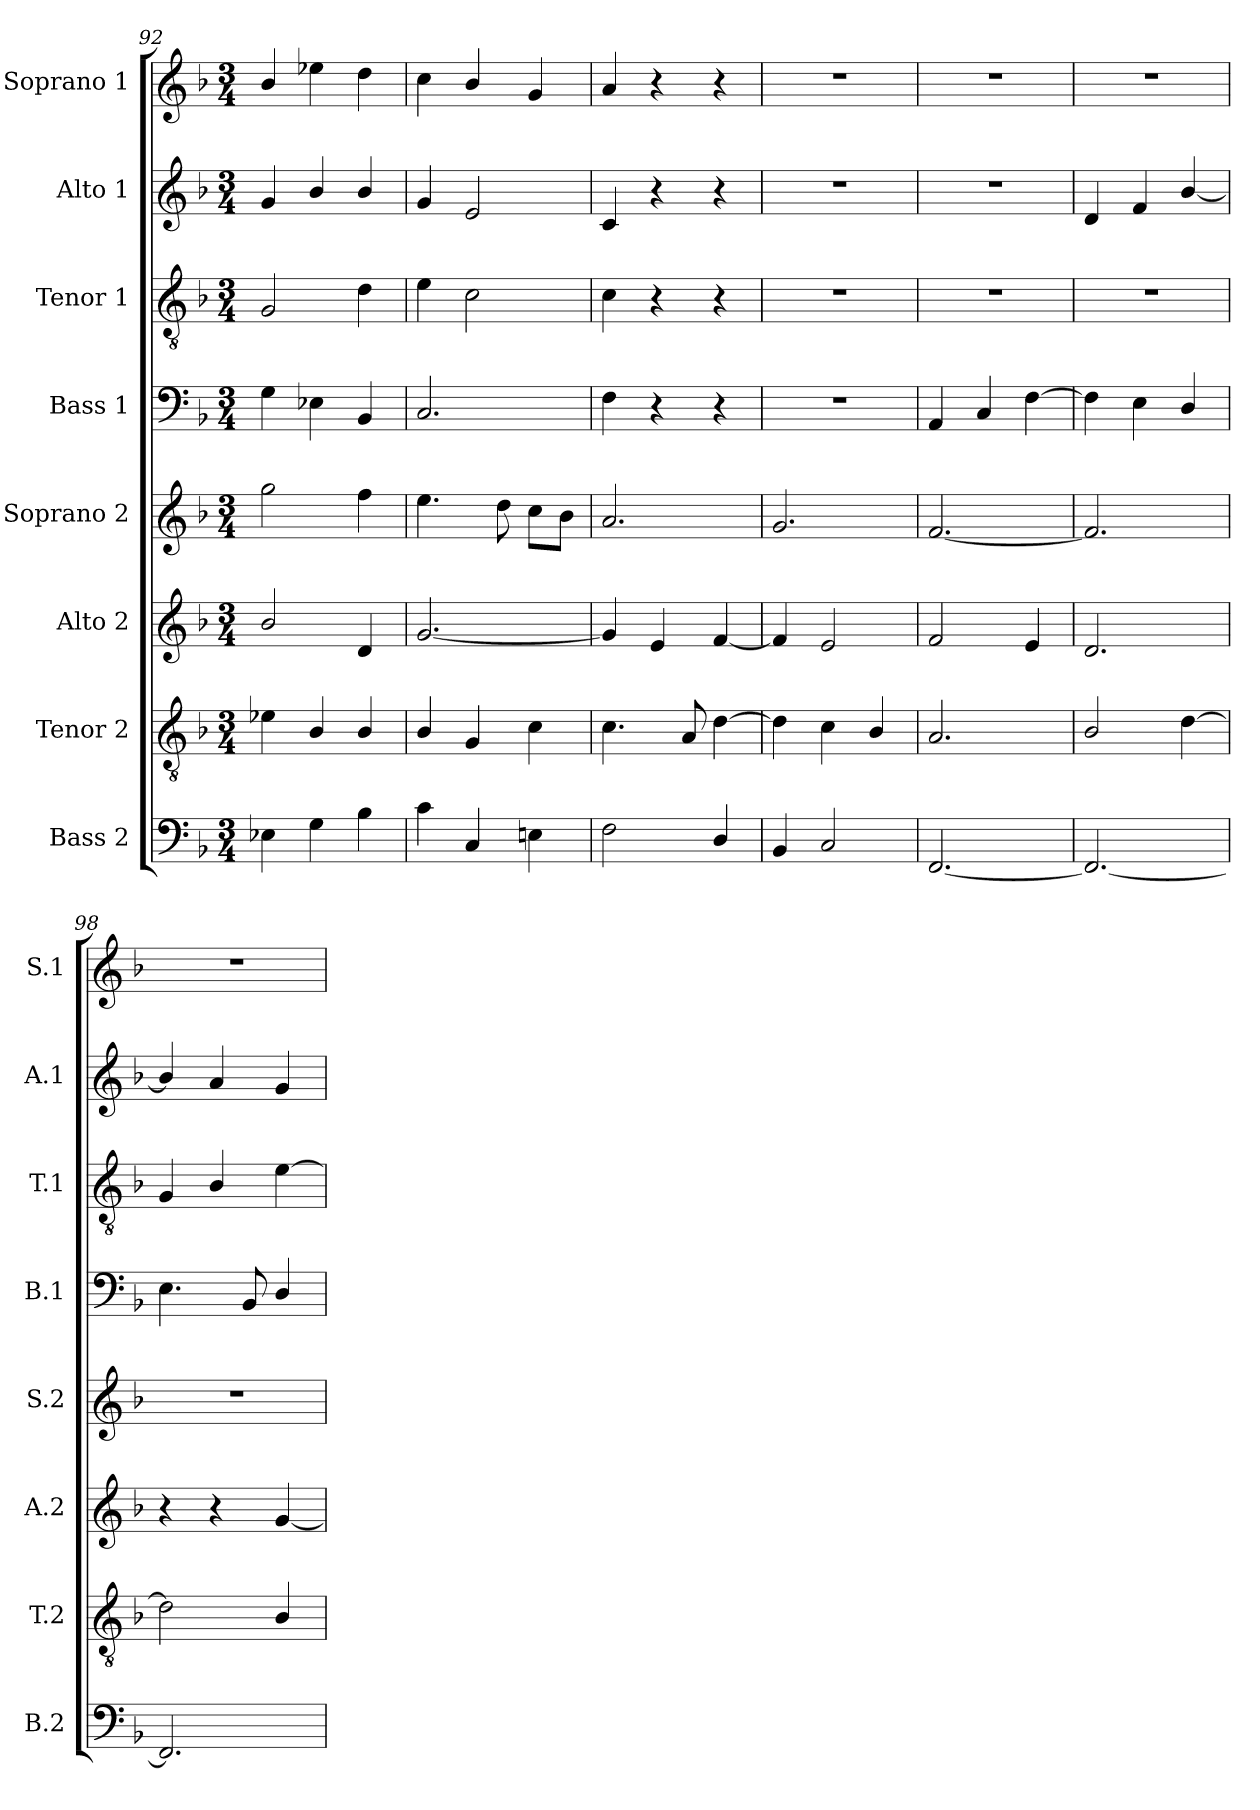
**kern	**kern	**kern	**kern	**kern	**kern	**kern	**kern
*part8	*part7	*part6	*part5	*part4	*part3	*part2	*part1
*staff8	*staff7	*staff6	*staff5	*staff4	*staff3	*staff2	*staff1
*I"Bass 2	*I"Tenor 2	*I"Alto 2	*I"Soprano 2	*I"Bass 1	*I"Tenor 1	*I"Alto 1	*I"Soprano 1
*I'B.2	*I'T.2	*I'A.2	*I'S.2	*I'B.1	*I'T.1	*I'A.1	*I'S.1
!!LO:PB:g=z
*clefF4	*clefGv2	*clefG2	*clefG2	*clefF4	*clefGv2	*clefG2	*clefG2
*	*ITrd7c12	*	*	*	*ITrd7c12	*	*
*k[b-]	*k[b-]	*k[b-]	*k[b-]	*k[b-]	*k[b-]	*k[b-]	*k[b-]
*F:	*F:	*F:	*F:	*F:	*F:	*F:	*F:
*M3/4	*M3/4	*M3/4	*M3/4	*M3/4	*M3/4	*M3/4	*M3/4
=92	=92	=92	=92	=92	=92	=92	=92
4E-Xi\	4E-Xi\	2b-i/	2ggi\	4Gi\	2GGi/	4gi/	4b-i/
4Gi\	4BB-i/	.	.	4E-Xi\	.	4b-i/	4ee-Xi\
4B-i\	4BB-i/	4di/	4ffi\	4BB-i/	4Di\	4b-i/	4ddi\
=93	=93	=93	=93	=93	=93	=93	=93
4ci\	4BB-i/	[2.gi/	4.eei\	2.Ci/	4Ei\	4gi/	4cci\
4Ci/	4GGi/	.	.	.	2Ci\	2ei/	4b-i/
.	.	.	8ddi\	.	.	.	.
4Eni\	4Ci\	.	8cci\L	.	.	.	4gi/
.	.	.	8b-i\J	.	.	.	.
=94	=94	=94	=94	=94	=94	=94	=94
2Fi\	4.Ci\	4gi/]	2.ai/	4Fi\	4Ci\	4ci/	4ai/
.	.	4ei/	.	4r	4r	4r	4r
.	8AAi/	.	.	.	.	.	.
4Di/	[4Di\	[4fi/	.	4r	4r	4r	4r
=95	=95	=95	=95	=95	=95	=95	=95
!	!	!	!	!LO:N:vis=1	!LO:N:vis=1	!LO:N:vis=1	!LO:N:vis=1
4BB-i/	4Di\]	4fi/]	2.gi/	2.r	2.r	2.r	2.r
2Ci/	4Ci\	2ei/	.	.	.	.	.
.	4BB-i/	.	.	.	.	.	.
=96	=96	=96	=96	=96	=96	=96	=96
!	!	!	!	!	!LO:N:vis=1	!LO:N:vis=1	!LO:N:vis=1
[2.FFi/	2.AAi/	2fi/	[2.fi/	4AAi/	2.r	2.r	2.r
.	.	.	.	4Ci/	.	.	.
.	.	4ei/	.	[4Fi\	.	.	.
=97	=97	=97	=97	=97	=97	=97	=97
!	!	!	!	!	!LO:N:vis=1	!	!LO:N:vis=1
2.FFi/_	2BB-i/	2.di/	2.fi/]	4Fi\]	2.r	4di/	2.r
.	.	.	.	4Ei\	.	4fi/	.
.	[4Di\	.	.	4Di/	.	[4b-i/	.
=98	=98	=98	=98	=98	=98	=98	=98
!	!	!	!LO:N:vis=1	!	!	!	!LO:N:vis=1
2.FFi/]	2Di\]	4r	2.r	4.Ei\	4GGi/	4b-i/]	2.r
.	.	4r	.	.	4BB-i/	4ai/	.
.	.	.	.	8BB-i/	.	.	.
.	4BB-i/	[4gi/	.	4Di/	[4Ei\	4gi/	.
=	=	=	=	=	=	=	=
*-	*-	*-	*-	*-	*-	*-	*-
